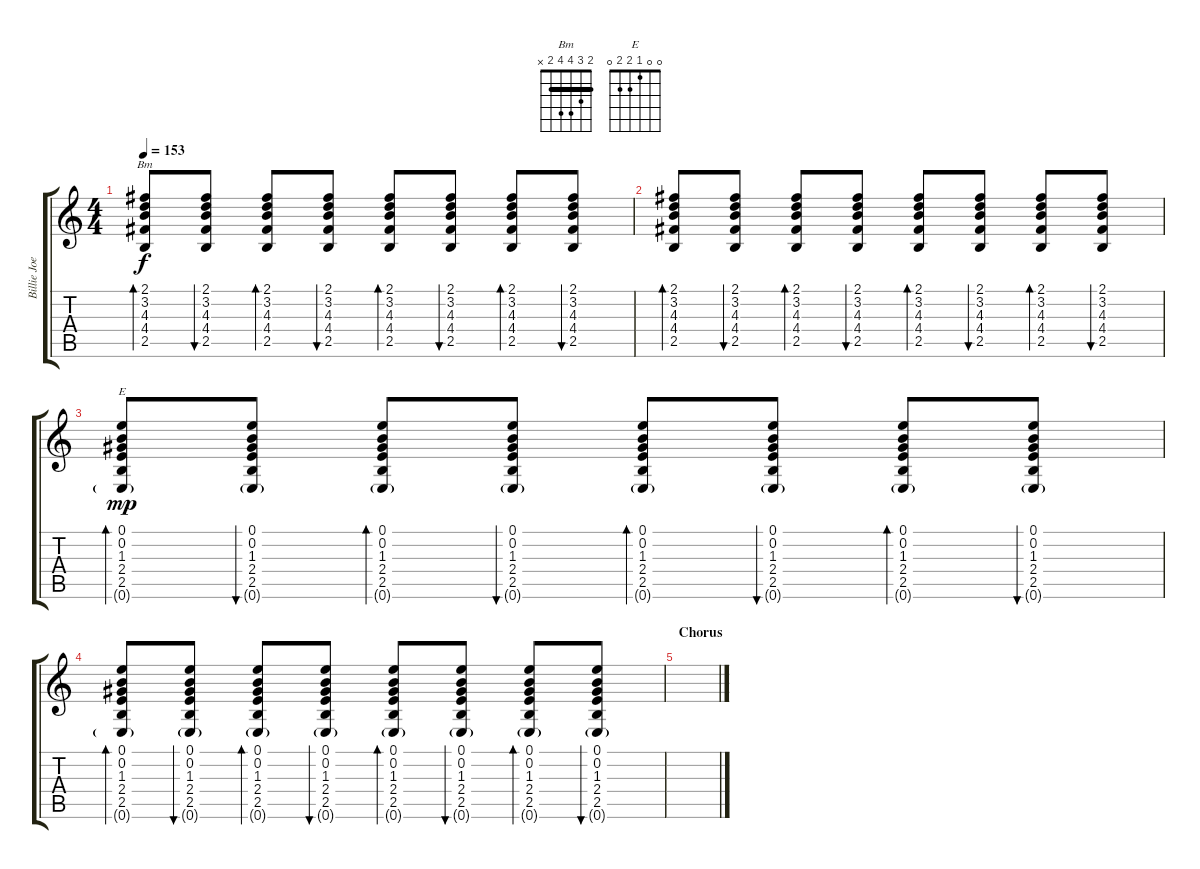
\track ("Billie Joe Armstrong (Acoustic Guitar 1)" "Billie Joe") {instrument acousticguitarnylon}
\staff {score tabs}
\tuning (E4 B3 G3 D3 A2 E2) {hide}
\chord ("Bm" 2 3 4 4 2 x) {barre 2}
\chord ("E" 0 0 1 2 2 0)
\ts (4 4)
\tempo 153
\clef g2
\ks c
(2.1 3.2 4.3 4.4 2.5).8{bd 60 ch "Bm" dy f} (2.1 3.2 4.3 4.4 2.5).8{bu 60} (2.1 3.2 4.3 4.4 2.5).8{bd 60} (2.1 3.2 4.3 4.4 2.5).8{bu 60} (2.1 3.2 4.3 4.4 2.5).8{bd 60} (2.1 3.2 4.3 4.4 2.5).8{bu 60} (2.1 3.2 4.3 4.4 2.5).8{bd 60} (2.1 3.2 4.3 4.4 2.5).8{bu 60} |
(2.1 3.2 4.3 4.4 2.5).8{bd 60} (2.1 3.2 4.3 4.4 2.5).8{bu 60} (2.1 3.2 4.3 4.4 2.5).8{bd 60} (2.1 3.2 4.3 4.4 2.5).8{bu 60} (2.1 3.2 4.3 4.4 2.5).8{bd 60} (2.1 3.2 4.3 4.4 2.5).8{bu 60} (2.1 3.2 4.3 4.4 2.5).8{bd 60} (2.1 3.2 4.3 4.4 2.5).8{bu 60} |
(0.1 0.2 1.3 2.4 2.5 0.6{g}).8{bd 60 ch "E" dy mp} (0.1 0.2 1.3 2.4 2.5 0.6{g}).8{bu 60} (0.1 0.2 1.3 2.4 2.5 0.6{g}).8{bd 60} (0.1 0.2 1.3 2.4 2.5 0.6{g}).8{bu 60} (0.1 0.2 1.3 2.4 2.5 0.6{g}).8{bd 60} (0.1 0.2 1.3 2.4 2.5 0.6{g}).8{bu 60} (0.1 0.2 1.3 2.4 2.5 0.6{g}).8{bd 60} (0.1 0.2 1.3 2.4 2.5 0.6{g}).8{bu 60} |
(0.1 0.2 1.3 2.4 2.5 0.6{g}).8{bd 60} (0.1 0.2 1.3 2.4 2.5 0.6{g}).8{bu 60} (0.1 0.2 1.3 2.4 2.5 0.6{g}).8{bd 60} (0.1 0.2 1.3 2.4 2.5 0.6{g}).8{bu 60} (0.1 0.2 1.3 2.4 2.5 0.6{g}).8{bd 60} (0.1 0.2 1.3 2.4 2.5 0.6{g}).8{bu 60} (0.1 0.2 1.3 2.4 2.5 0.6{g}).8{bd 60} (0.1 0.2 1.3 2.4 2.5 0.6{g}).8{bu 60} |
\section ("" "Chorus")
